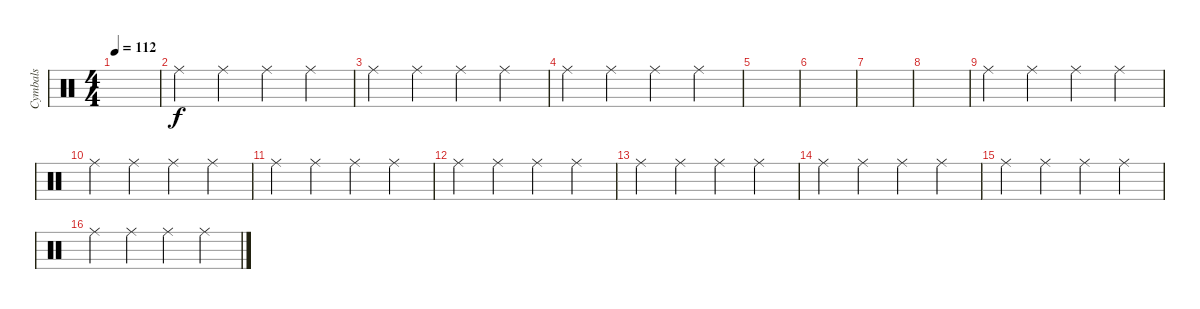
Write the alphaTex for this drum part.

\track ("Cymbals" "Cymbals") {instrument percussion}
\staff {score}
\articulation defaults
\ts (4 4)
\tempo 112
\clef neutral
\ks c
|
"Ride (middle)".4 "Ride (middle)".4 "Ride (middle)".4 "Ride (middle)".4 |
"Ride (middle)".4 "Ride (middle)".4 "Ride (middle)".4 "Ride (middle)".4 |
"Ride (middle)".4 "Ride (middle)".4 "Ride (middle)".4 "Ride (middle)".4 |
|
|
|
|
"Ride (middle)".4 "Ride (middle)".4 "Ride (middle)".4 "Ride (middle)".4 |
"Ride (middle)".4 "Ride (middle)".4 "Ride (middle)".4 "Ride (middle)".4 |
"Ride (middle)".4 "Ride (middle)".4 "Ride (middle)".4 "Ride (middle)".4 |
"Ride (middle)".4 "Ride (middle)".4 "Ride (middle)".4 "Ride (middle)".4 |
"Ride (middle)".4 "Ride (middle)".4 "Ride (middle)".4 "Ride (middle)".4 |
"Ride (middle)".4 "Ride (middle)".4 "Ride (middle)".4 "Ride (middle)".4 |
"Ride (middle)".4 "Ride (middle)".4 "Ride (middle)".4 "Ride (middle)".4 |
"Ride (middle)".4 "Ride (middle)".4 "Ride (middle)".4 "Ride (middle)".4
